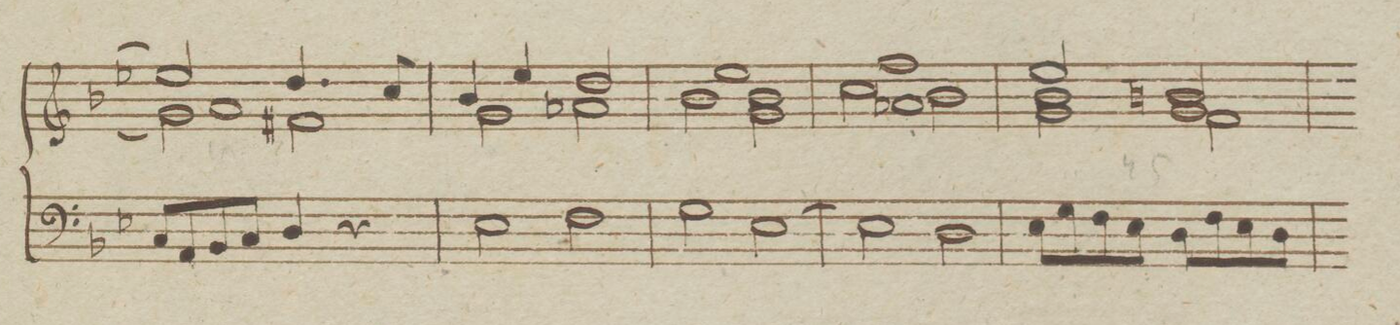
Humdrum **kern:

**kern
*I"Organo
*clefF4
*k[b-e-]
*met(c|)
*M2/2
8C/L
8AA/
8BB-/
8C/J
4D/
4r
=41
2E-\
2F\
=42
2G\
[2E-\
=43
2E-\]
2D\
=44
8E-\L
8G\
8F\
8E-\J
8D\L
8F\
8E-\
8D\J
=45
*-
